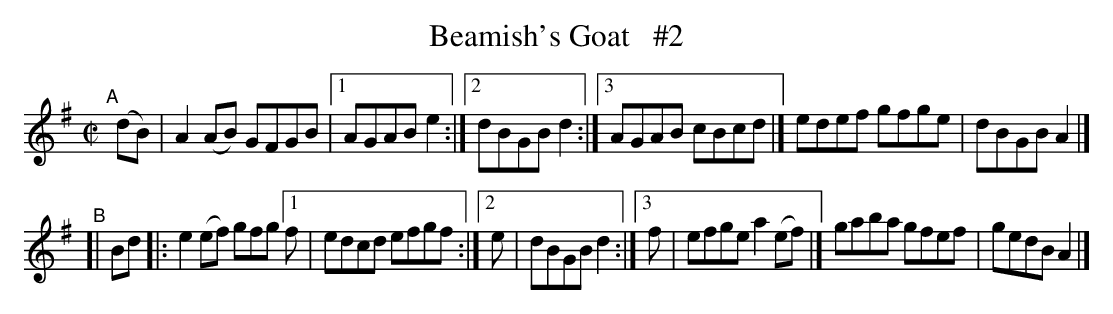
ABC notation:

X:1
T: Beamish's Goat   #2
M: C|
L: 1/8
K: Ador
"^A"[|] (dB) \
| A2(AB) GFGB |[1 AGAB e2 \
             :|[2 dBGB d2 \
		  :|[3 AGAB cBcd |] edef gfge | dBGB A2 |]
"^B"[| Bd \
|: e2(ef) gfg [1 f | edcd efgf \
:|            [2 e | dBGB d2 \
:|            [3 f | efge a2(ef) |] gaba gfef | gedB A2 |]
